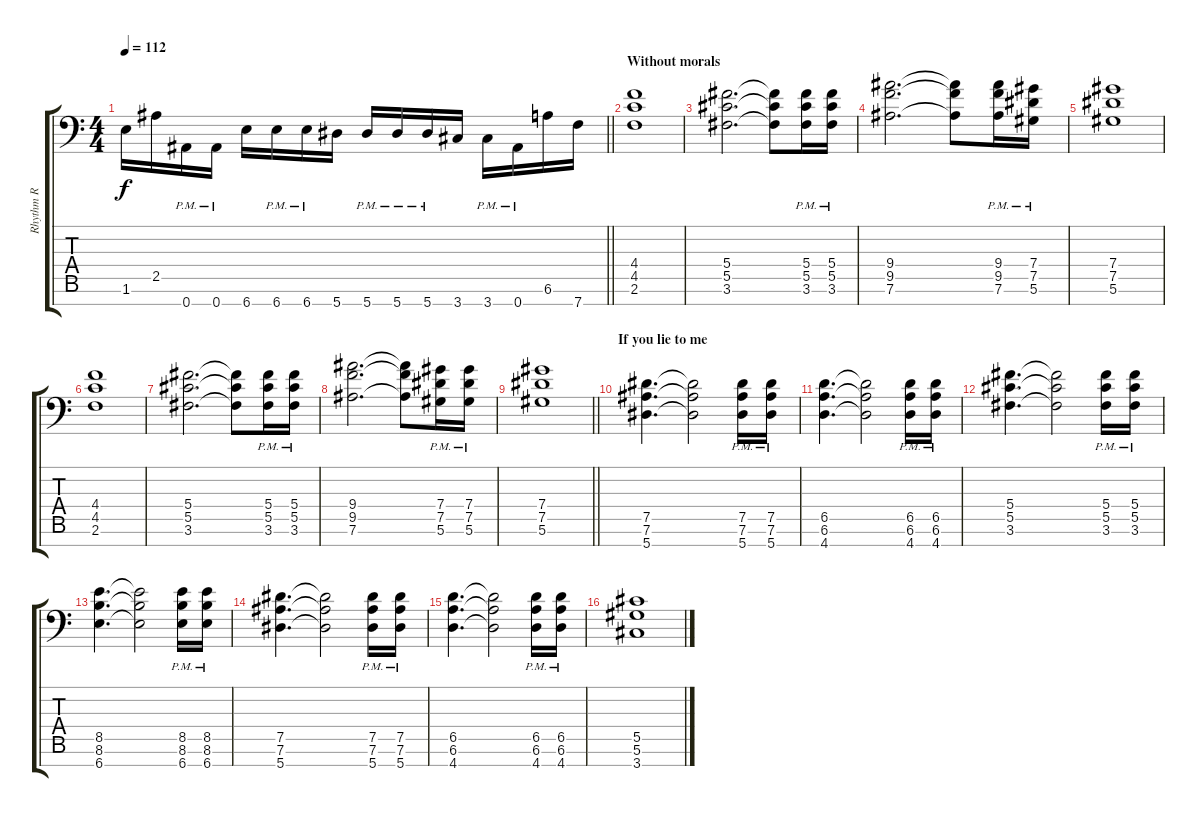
\track ("Rhythm R" "Rhythm R") {instrument distortionguitar}
\staff {score tabs}
\tuning (Eb4 Bb3 Gb3 Db3 Ab2 Eb2 Bb1) {hide}
\ts (4 4)
\tempo 112
\clef f4
\barLineRight lightlight
\ks c
1.6.16{dy f} 2.5.16 0.7{pm}.16 0.7{pm}.16 6.7.16 6.7{pm}.16 6.7{pm}.16 5.7.16 5.7{pm}.16 5.7{pm}.16 5.7{pm}.16 3.7.16 3.7{pm}.16 0.7{pm}.16 6.6.16 7.7.16 |
\section ("" "Without morals")
(4.4 4.5 2.6).1 |
(5.4 5.5 3.6).2{d} (5.4{t} 5.5{t} 3.6{t}).8 (5.4 5.5{pm} 3.6{pm}).16 (5.4 5.5{pm} 3.6{pm}).16 |
(9.4 9.5 7.6).2{d} (9.4{t} 9.5{t} 7.6{t}).8 (9.4 9.5{pm} 7.6{pm}).16 (7.4 7.5{pm} 5.6{pm}).16 |
(7.4 7.5 5.6).1 |
(4.4 4.5 2.6).1 |
(5.4 5.5 3.6).2{d} (5.4{t} 5.5{t} 3.6{t}).8 (5.4 5.5{pm} 3.6{pm}).16 (5.4 5.5{pm} 3.6{pm}).16 |
(9.4 9.5 7.6).2{d} (9.4{t} 9.5{t} 7.6{t}).8 (7.4 7.5{pm} 5.6{pm}).16 (7.4 7.5{pm} 5.6{pm}).16 |
\barLineRight lightlight
(7.4 7.5 5.6).1 |
\section ("" "If you lie to me")
(7.5 7.6 5.7).4{d} (7.5{t} 7.6{t} 5.7{t}).2 (7.5 7.6 5.7{pm}).16 (7.5 7.6 5.7{pm}).16 |
(6.5 6.6 4.7).4{d} (6.5{t} 6.6{t} 4.7{t}).2 (6.5{pm} 6.6{pm} 4.7{pm}).16 (6.5{pm} 6.6{pm} 4.7{pm}).16 |
(5.4 5.5 3.6).4{d} (5.4{t} 5.5{t} 3.6{t}).2 (5.4{pm} 5.5{pm} 3.6{pm}).16 (5.4{pm} 5.5{pm} 3.6{pm}).16 |
(8.5 8.6 6.7).4{d} (8.5{t} 8.6{t} 6.7{t}).2 (8.5{pm} 8.6{pm} 6.7{pm}).16 (8.5{pm} 8.6{pm} 6.7{pm}).16 |
(7.5 7.6 5.7).4{d} (7.5{t} 7.6{t} 5.7{t}).2 (7.5{pm} 7.6{pm} 5.7{pm}).16 (7.5{pm} 7.6{pm} 5.7{pm}).16 |
(6.5 6.6 4.7).4{d} (6.5{t} 6.6{t} 4.7{t}).2 (6.5{pm} 6.6{pm} 4.7{pm}).16 (6.5{pm} 6.6{pm} 4.7{pm}).16 |
(5.5 5.6 3.7).1
